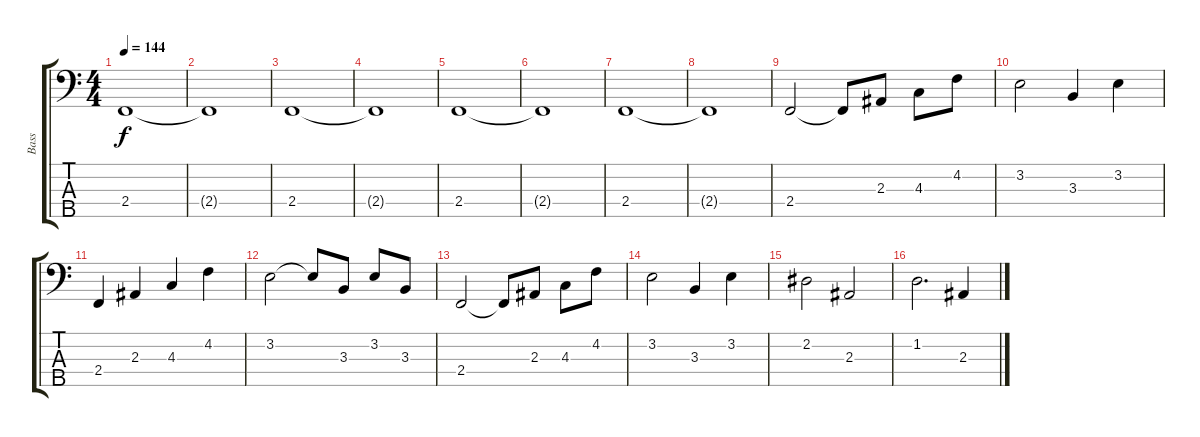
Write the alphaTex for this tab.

\track ("Bass" "Bass") {instrument electricbassfinger}
\staff {score tabs}
\tuning (Gb2 Db2 Ab1 Eb1 Bb0) {hide}
\ts (4 4)
\tempo 144
\clef f4
\ks c
2.4.1{dy f} |
2.4{t}.1 |
2.4.1 |
2.4{t}.1 |
2.4.1 |
2.4{t}.1 |
2.4.1 |
2.4{t}.1 |
2.4.2 2.4{t}.8 2.3.8 4.3.8 4.2.8 |
3.2.2 3.3.4 3.2.4 |
2.4.4 2.3.4 4.3.4 4.2.4 |
3.2.2 3.2{t}.8 3.3.8 3.2.8 3.3.8 |
2.4.2 2.4{t}.8 2.3.8 4.3.8 4.2.8 |
3.2.2 3.3.4 3.2.4 |
2.2.2 2.3.2 |
1.2.2{d} 2.3.4
